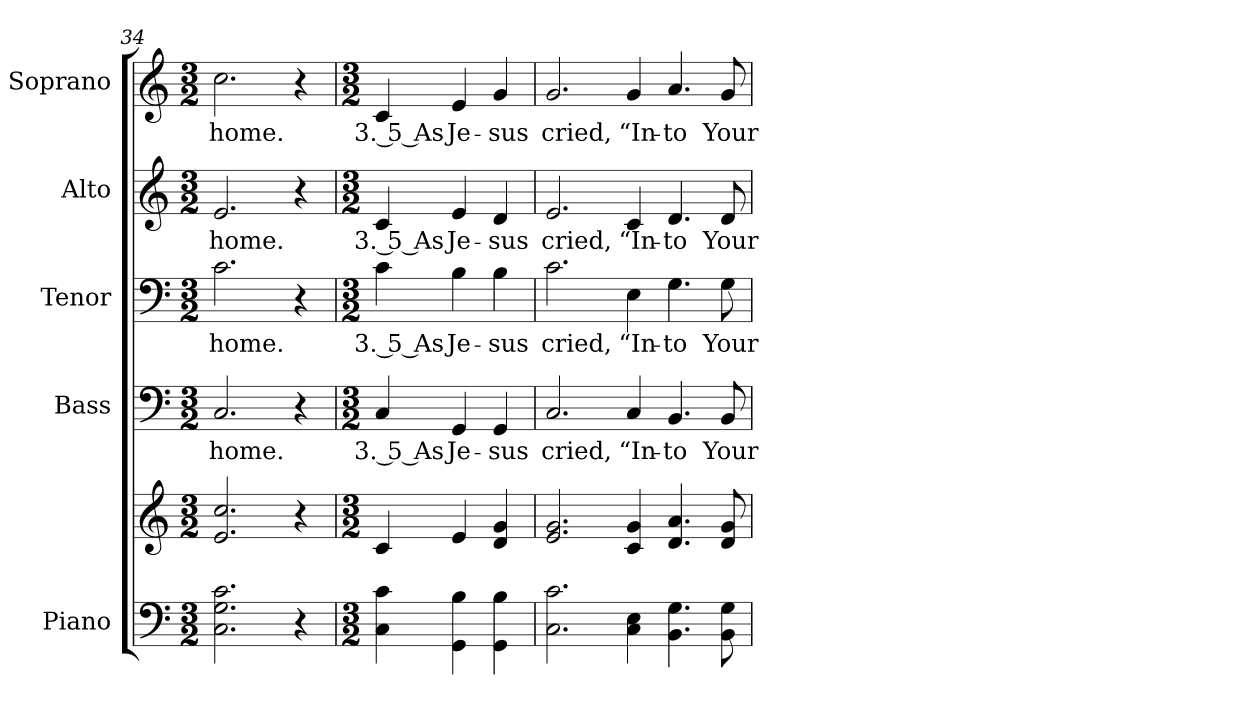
**kern	**kern	**kern	**text	**kern	**text	**kern	**text	**kern	**text
*part5	*part5	*part4	*part4	*part3	*part3	*part2	*part2	*part1	*part1
*staff6	*staff5	*staff4	*staff4	*staff3	*staff3	*staff2	*staff2	*staff1	*staff1
*I"Piano	*	*I"Bass	*	*I"Tenor	*	*I"Alto	*	*I"Soprano	*
*I'Pno.	*	*I'B.	*	*I'T.	*	*I'A.	*	*I'S.	*
*clefF4	*clefG2	*clefF4	*	*clefF4	*	*clefG2	*	*clefG2	*
*k[]	*k[]	*k[]	*	*k[]	*	*k[]	*	*k[]	*
*C:	*C:	*C:	*	*C:	*	*C:	*	*C:	*
*M3/2	*M3/2	*M3/2	*	*M3/2	*	*M3/2	*	*M3/2	*
=34	=34	=34	=34	=34	=34	=34	=34	=34	=34
!	!	!	!LO:LY:b:color=#000000	!	!	!	!	!	!
!	!	!	!	!	!LO:LY:b:color=#000000	!	!	!	!
!	!	!	!	!	!	!	!LO:LY:b:color=#000000	!	!
!	!	!	!	!	!	!	!	!	!LO:LY:b:color=#000000
2.Ci\ 2.Gi 2.ci	2.ei/ 2.cci	2.Ci/	home.	2.ci\	home.	2.ei/	home.	2.cci\	home.
4r	4r	4r	.	4r	.	4r	.	4r	.
!!LO:PB:g=z
=35	=35	=35	=35	=35	=35	=35	=35	=35	=35
*M3/2	*M3/2	*M3/2	*	*M3/2	*	*M3/2	*	*M3/2	*
!	!	!	!LO:LY:b:color=#000000	!	!	!	!	!	!
!	!	!	!	!	!LO:LY:b:color=#000000	!	!	!	!
!	!	!	!	!	!	!	!LO:LY:b:color=#000000	!	!
!	!	!	!	!	!	!	!	!	!LO:LY:b:color=#000000
4Ci\ 4ci	4ci/	4Ci/	3. 5 As	4ci\	3. 5 As	4ci/	3. 5 As	4ci/	3. 5 As
!	!	!	!LO:LY:b:color=#000000	!	!	!	!	!	!
!	!	!	!	!	!LO:LY:b:color=#000000	!	!	!	!
!	!	!	!	!	!	!	!LO:LY:b:color=#000000	!	!
!	!	!	!	!	!	!	!	!	!LO:LY:b:color=#000000
4GGi\ 4Bi	4ei/	4GGi/	Je-	4Bi\	Je-	4ei/	Je-	4ei/	Je-
!	!	!	!LO:LY:b:color=#000000	!	!	!	!	!	!
!	!	!	!	!	!LO:LY:b:color=#000000	!	!	!	!
!	!	!	!	!	!	!	!LO:LY:b:color=#000000	!	!
!	!	!	!	!	!	!	!	!	!LO:LY:b:color=#000000
4GGi\ 4Bi	4di/ 4gi	4GGi/	-sus	4Bi\	-sus	4di/	-sus	4gi/	-sus
=36	=36	=36	=36	=36	=36	=36	=36	=36	=36
!	!	!	!LO:LY:b:color=#000000	!	!	!	!	!	!
!	!	!	!	!	!LO:LY:b:color=#000000	!	!	!	!
!	!	!	!	!	!	!	!LO:LY:b:color=#000000	!	!
!	!	!	!	!	!	!	!	!	!LO:LY:b:color=#000000
2.Ci\ 2.ci	2.ei/ 2.gi	2.Ci/	cried,	2.ci\	cried,	2.ei/	cried,	2.gi/	cried,
!	!	!	!LO:LY:b:color=#000000	!	!	!	!	!	!
!	!	!	!	!	!LO:LY:b:color=#000000	!	!	!	!
!	!	!	!	!	!	!	!LO:LY:b:color=#000000	!	!
!	!	!	!	!	!	!	!	!	!LO:LY:b:color=#000000
4Ci\ 4Ei	4ci/ 4gi	4Ci/	“In-	4Ei\	“In-	4ci/	“In-	4gi/	“In-
!	!	!	!LO:LY:b:color=#000000	!	!	!	!	!	!
!	!	!	!	!	!LO:LY:b:color=#000000	!	!	!	!
!	!	!	!	!	!	!	!LO:LY:b:color=#000000	!	!
!	!	!	!	!	!	!	!	!	!LO:LY:b:color=#000000
4.BBi\ 4.Gi	4.di/ 4.ai	4.BBi/	-to	4.Gi\	-to	4.di/	-to	4.ai/	-to
!	!	!	!LO:LY:b:color=#000000	!	!	!	!	!	!
!	!	!	!	!	!LO:LY:b:color=#000000	!	!	!	!
!	!	!	!	!	!	!	!LO:LY:b:color=#000000	!	!
!	!	!	!	!	!	!	!	!	!LO:LY:b:color=#000000
8BBi\ 8Gi	8di/ 8gi	8BBi/	Your	8Gi\	Your	8di/	Your	8gi/	Your
=	=	=	=	=	=	=	=	=	=
*-	*-	*-	*-	*-	*-	*-	*-	*-	*-
